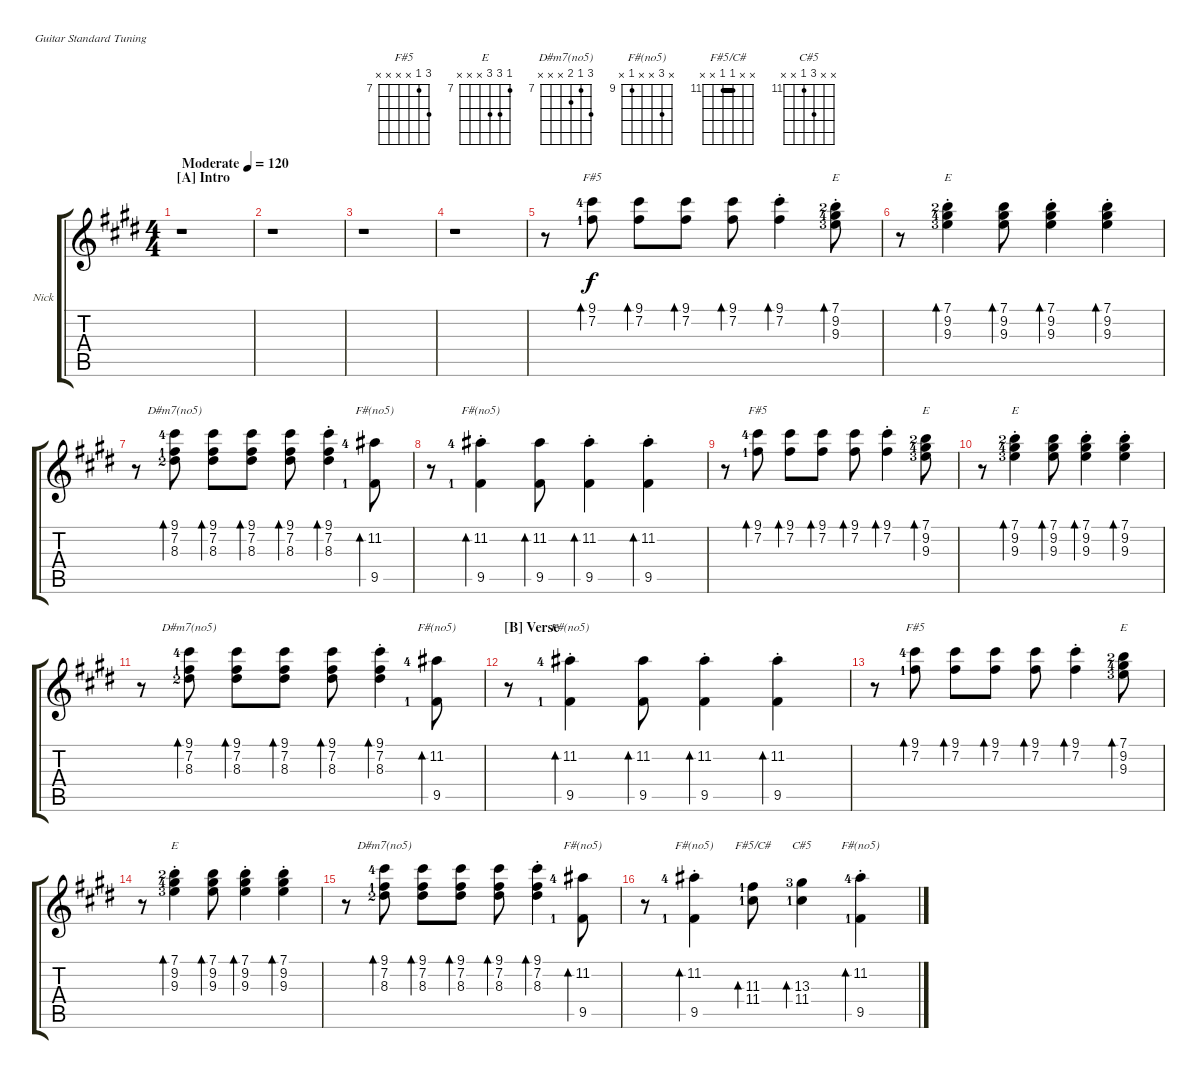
\bracketExtendMode groupsimilarinstruments
\firstSystemTrackNameOrientation horizontal
\otherSystemsTrackNameOrientation horizontal
\track ("Electric Lead Guitar" "Nick") {instrument distortionguitar}
\staff {score tabs}
\tuning (E4 B3 G3 D3 A2 E2)
\chord ("F#5" 9 7 x x x x) {firstfret 7}
\chord ("E" 7 9 9 x x x) {firstfret 7}
\chord ("D#m7(no5)" 9 7 8 x x x) {firstfret 7}
\chord ("F#(no5)" x 11 x x 9 x) {firstfret 9}
\chord ("F#5/C#" x x 11 11 x x) {firstfret 11 barre 11}
\chord ("C#5" x x 13 11 x x) {firstfret 11}
\ts (4 4)
\beaming (8 2 2 2 2)
\section ("A" "Intro")
\tempo (120 "Moderate")
\clef g2
\scale
0.346227
\ks e
r.1{dy f instrument distortionguitar} |
\scale
0.221014 r.1 |
\scale
0.228742 r.1 |
\scale
0.204013 r.1 |
\scale
0.51549 r.8 (9.1{lf 5} 7.2{lf 2}).8{bd 37 ch "F#5"} (9.1 7.2).8{bd 37} (9.1 7.2).8{bd 37} (9.1 7.2).8{bd 37} (9.1{st} 7.2{st}).4{bd 36} (7.1{lf 3} 9.2{lf 5} 9.3{st lf 4}).8{bd 35 ch "E"} |
\scale
0.484329 r.8 (7.1{st lf 3} 9.2{st lf 5} 9.3{st lf 4}).4{bd 34 ch "E"} (7.1 9.2 9.3).8{bd 33} (7.1{st} 9.2{st} 9.3{st}).4{bd 36} (7.1{st} 9.2{st} 9.3{st}).4{bd 33} |
\scale
0.51772 r.8 (9.1{lf 5} 7.2{lf 2} 8.3{lf 3}).8{bd 31 ch "D#m7(no5)"} (9.1 7.2 8.3).8{bd 31} (9.1 7.2 8.3).8{bd 37} (9.1 7.2 8.3).8{bd 37} (9.1{st} 7.2{st} 8.3{st}).4{bd 45} (11.2{lf 5} 9.5{lf 2}).8{bd 37 ch "F#(no5)"} |
\scale
0.481936 r.8 (11.2{st lf 5} 9.5{st lf 2}).4{bd 45 ch "F#(no5)"} (11.2 9.5).8{bd 37} (11.2{st} 9.5{st}).4{bd 45} (11.2{st} 9.5{st}).4{bd 45} |
\scale
0.519636 r.8 (9.1{lf 5} 7.2{lf 2}).8{bd 37 ch "F#5"} (9.1 7.2).8{bd 37} (9.1 7.2).8{bd 37} (9.1 7.2).8{bd 37} (9.1{st} 7.2{st}).4{bd 36} (7.1{lf 3} 9.2{lf 5} 9.3{lf 4}).8{bd 35 ch "E"} |
\scale
0.480189 r.8 (7.1{st lf 3} 9.2{st lf 5} 9.3{st lf 4}).4{bd 34 ch "E"} (7.1 9.2 9.3).8{bd 33} (7.1{st} 9.2{st} 9.3{st}).4{bd 36} (7.1{st} 9.2{st} 9.3{st}).4{bd 33} |
\scale
0.523257 r.8 (9.1{lf 5} 7.2{lf 2} 8.3{lf 3}).8{bd 31 ch "D#m7(no5)"} (9.1 7.2 8.3).8{bd 31} (9.1 7.2 8.3).8{bd 37} (9.1 7.2 8.3).8{bd 37} (9.1{st} 7.2{st} 8.3{st}).4{bd 45} (11.2{lf 5} 9.5{lf 2}).8{bd 37 ch "F#(no5)"} |
\section ("B" "Verse")
\scale
0.476428 r.8 (11.2{st lf 5} 9.5{st lf 2}).4{bd 45 ch "F#(no5)"} (11.2 9.5).8{bd 37} (11.2{st} 9.5{st}).4{bd 45} (11.2{st} 9.5{st}).4{bd 45} |
\scale
0.525164 r.8 (9.1{lf 5} 7.2{lf 2}).8{bd 37 ch "F#5"} (9.1 7.2).8{bd 37} (9.1 7.2).8{bd 37} (9.1 7.2).8{bd 37} (9.1{st} 7.2{st}).4{bd 36} (7.1{lf 3} 9.2{lf 5} 9.3{lf 4}).8{bd 35 ch "E"} |
\scale
0.47467 r.8 (7.1{st lf 3} 9.2{st lf 5} 9.3{st lf 4}).4{bd 34 ch "E"} (7.1 9.2 9.3).8{bd 33} (7.1{st} 9.2{st} 9.3{st}).4{bd 36} (7.1{st} 9.2{st} 9.3{st}).4{bd 33} |
\scale
0.528795 r.8 (9.1{lf 5} 7.2{lf 2} 8.3{lf 3}).8{bd 31 ch "D#m7(no5)"} (9.1 7.2 8.3).8{bd 31} (9.1 7.2 8.3).8{bd 37} (9.1 7.2 8.3).8{bd 37} (9.1{st} 7.2{st} 8.3{st}).4{bd 45} (11.2{lf 5} 9.5{lf 2}).8{bd 37 ch "F#(no5)"} |
\scale
0.47092 r.8 (11.2{st lf 5} 9.5{st lf 2}).4{bd 45 ch "F#(no5)"} (11.4{lf 2} 11.3{lf 2}).8{bd 30 ch "F#5/C#"} (13.3{lf 4} 11.4{lf 2}).4{bd 30 ch "C#5"} (11.2{st lf 5} 9.5{st lf 2}).4{bd 45 ch "F#(no5)"}
